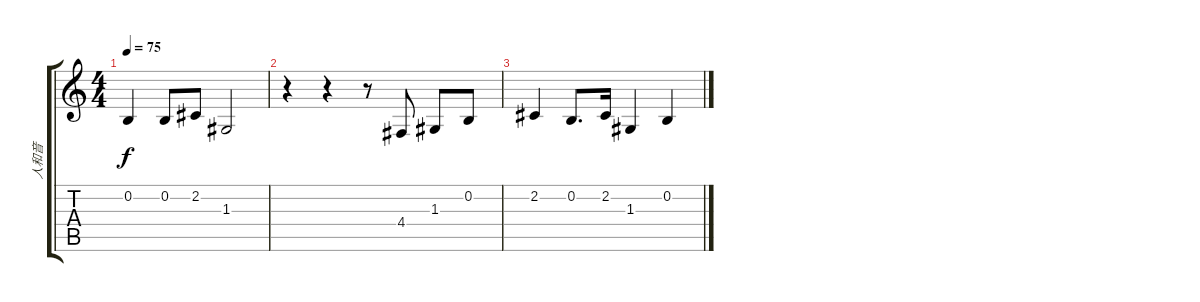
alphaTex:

\track ("人和音" "人和音") {instrument choiraahs}
\staff {score tabs}
\tuning (E4 B3 G3 D3 A2 E2) {hide}
\ts (4 4)
\tempo 75
\clef g2
\ks c
0.2.4{dy f} 0.2.8 2.2.8 1.3.2 |
r.4 r.4 r.8 4.4.8 1.3.8 0.2.8 |
2.2.4 0.2.8{d} 2.2.16 1.3.4 0.2.4
